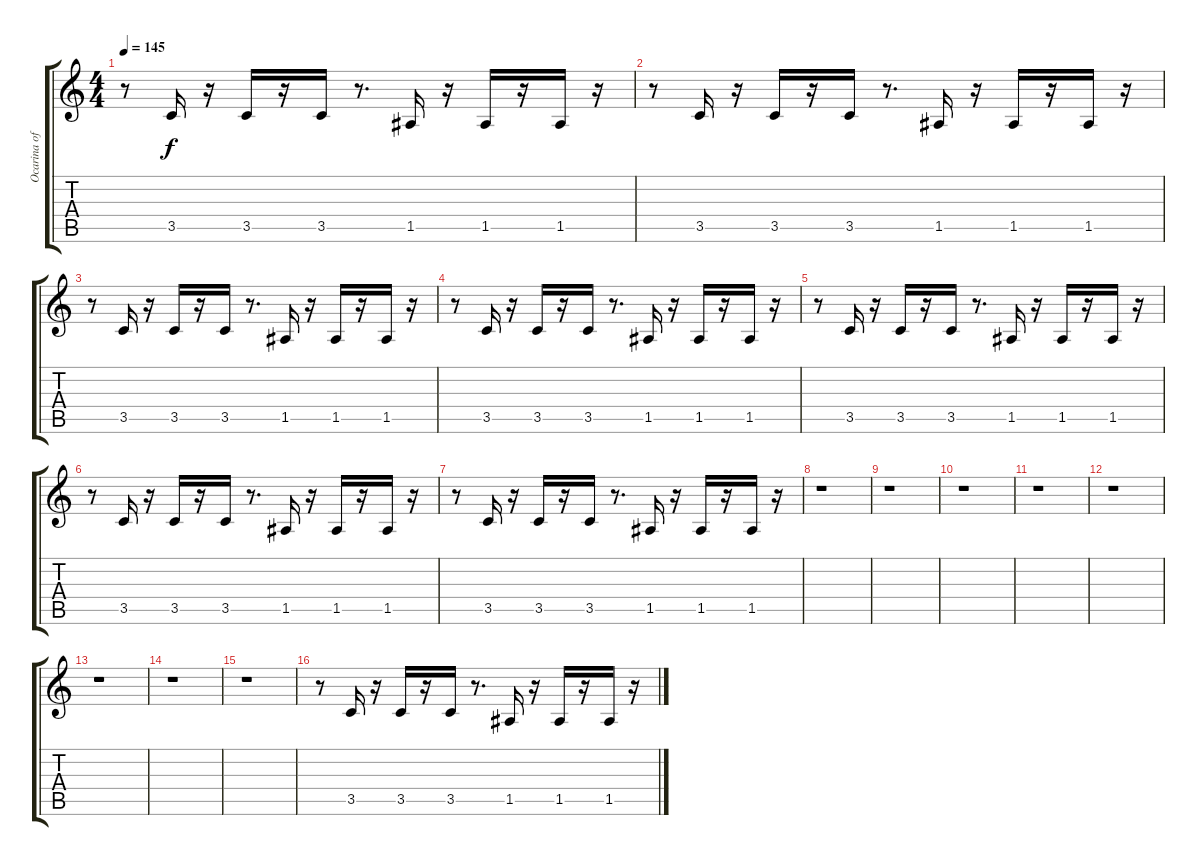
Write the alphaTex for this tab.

\track ("Ocarina of Time" "Ocarina of") {instrument banjo}
\staff {score tabs}
\tuning (E4 B3 G3 D3 A2 E2) {hide}
\displaytranspose 12
\ts (4 4)
\tempo 145
\clef g2
\ks c
r.8{dy f} 3.5.16 r.16 3.5.16 r.16 3.5.16 r.8{d} 1.5.16 r.16 1.5.16 r.16 1.5.16 r.16 |
r.8 3.5.16 r.16 3.5.16 r.16 3.5.16 r.8{d} 1.5.16 r.16 1.5.16 r.16 1.5.16 r.16 |
r.8 3.5.16 r.16 3.5.16 r.16 3.5.16 r.8{d} 1.5.16 r.16 1.5.16 r.16 1.5.16 r.16 |
r.8 3.5.16 r.16 3.5.16 r.16 3.5.16 r.8{d} 1.5.16 r.16 1.5.16 r.16 1.5.16 r.16 |
r.8 3.5.16 r.16 3.5.16 r.16 3.5.16 r.8{d} 1.5.16 r.16 1.5.16 r.16 1.5.16 r.16 |
r.8 3.5.16 r.16 3.5.16 r.16 3.5.16 r.8{d} 1.5.16 r.16 1.5.16 r.16 1.5.16 r.16 |
r.8 3.5.16 r.16 3.5.16 r.16 3.5.16 r.8{d} 1.5.16 r.16 1.5.16 r.16 1.5.16 r.16 |
r.1 |
r.1 |
r.1 |
r.1 |
r.1 |
r.1 |
r.1 |
r.1 |
r.8 3.5.16 r.16 3.5.16 r.16 3.5.16 r.8{d} 1.5.16 r.16 1.5.16 r.16 1.5.16 r.16
